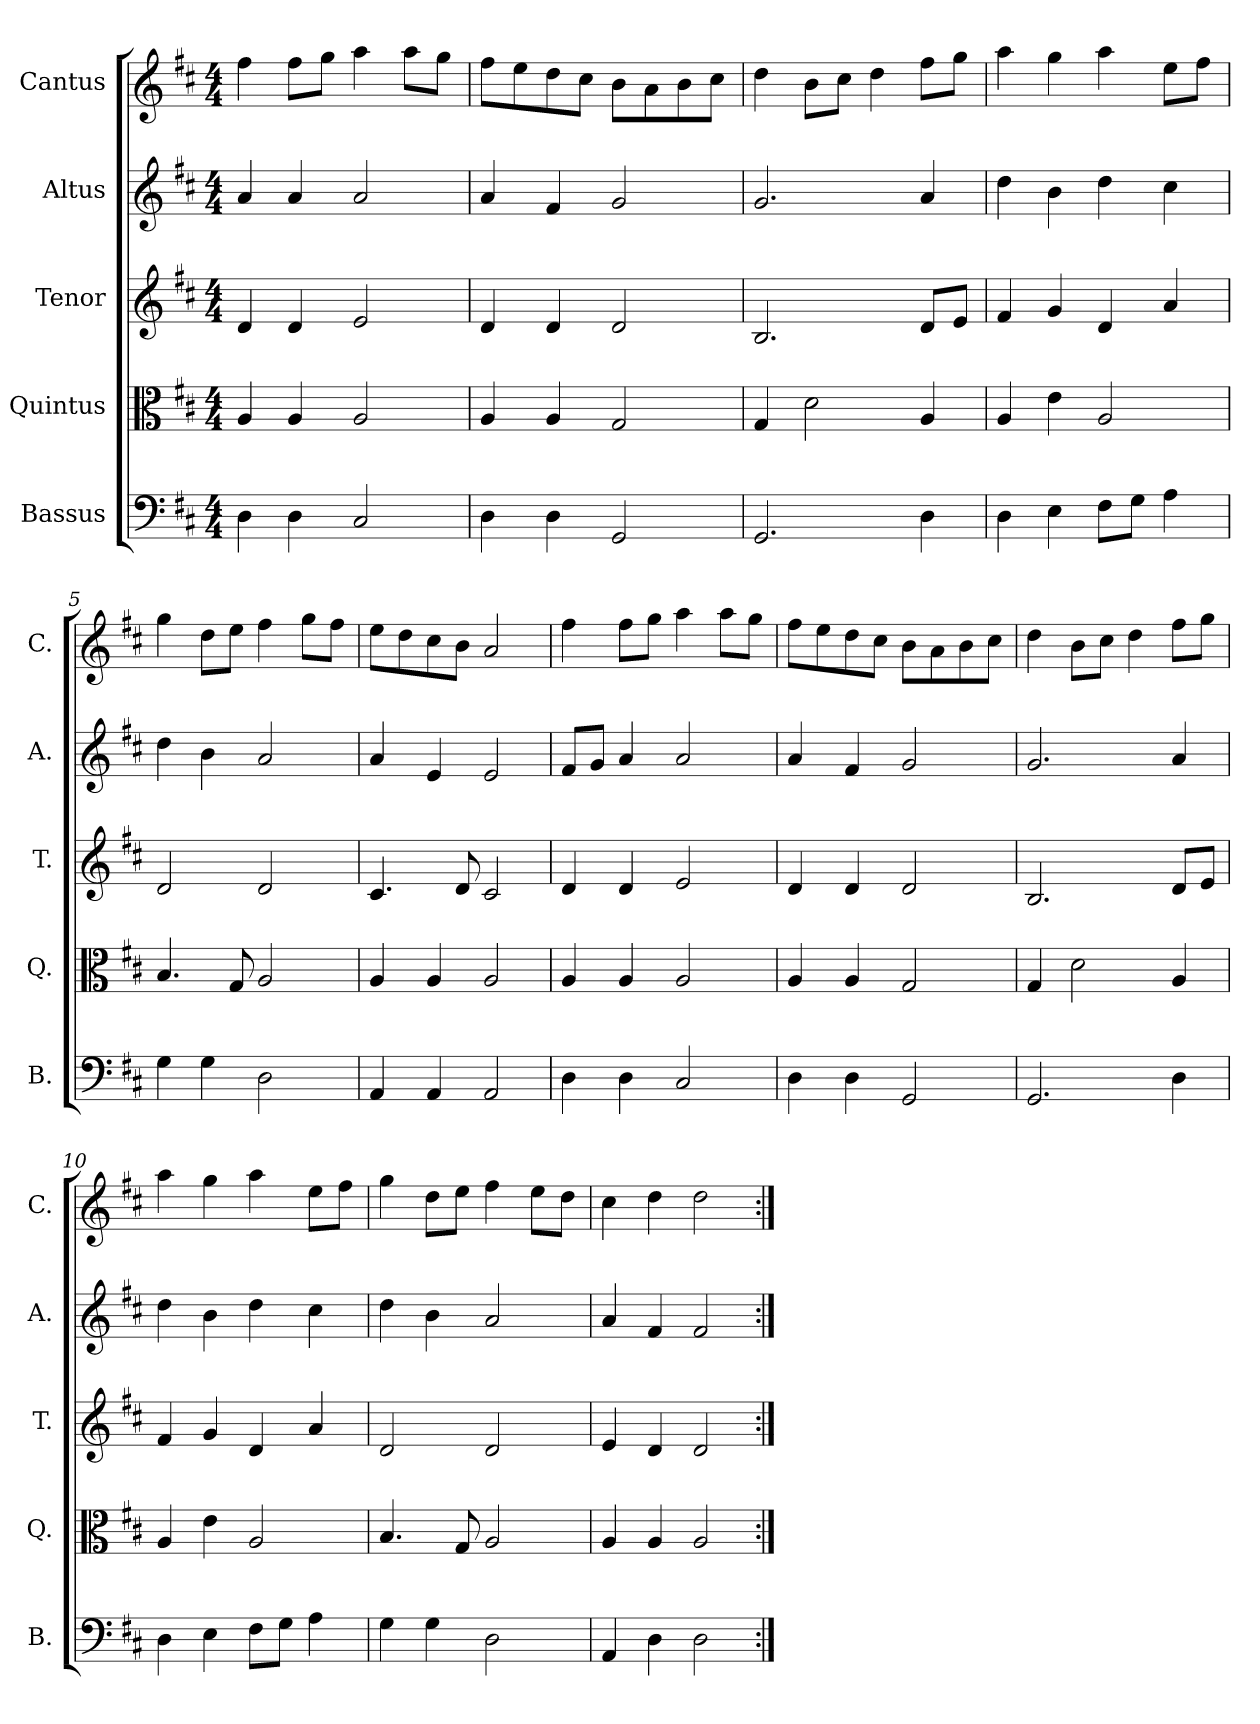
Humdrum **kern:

**kern	**kern	**kern	**kern	**kern
*part5	*part4	*part3	*part2	*part1
*staff5	*staff4	*staff3	*staff2	*staff1
*I"Bassus	*I"Quintus	*I"Tenor	*I"Altus	*I"Cantus
*I'B.	*I'Q.	*I'T.	*I'A.	*I'C.
*clefF4	*clefC3	*clefG2	*clefG2	*clefG2
*k[f#c#]	*k[f#c#]	*k[f#c#]	*k[f#c#]	*k[f#c#]
*D:	*D:	*D:	*D:	*D:
*M4/4	*M4/4	*M4/4	*M4/4	*M4/4
=1	=1	=1	=1	=1
4D\	4A/	4d/	4a/	4ff#\
4D\	4A/	4d/	4a/	8ff#\L
.	.	.	.	8gg\J
2C#/	2A/	2e/	2a/	4aa\
.	.	.	.	8aa\L
.	.	.	.	8gg\J
=2	=2	=2	=2	=2
4D\	4A/	4d/	4a/	8ff#\L
.	.	.	.	8ee\
4D\	4A/	4d/	4f#/	8dd\
.	.	.	.	8cc#\J
2GG/	2G/	2d/	2g/	8b\L
.	.	.	.	8a\
.	.	.	.	8b\
.	.	.	.	8cc#\J
=3	=3	=3	=3	=3
2.GG/	4G/	2.B/	2.g/	4dd\
.	2d\	.	.	8b\L
.	.	.	.	8cc#\J
.	.	.	.	4dd\
4D\	4A/	8d/L	4a/	8ff#\L
.	.	8e/J	.	8gg\J
=4	=4	=4	=4	=4
4D\	4A/	4f#/	4dd\	4aa\
4E\	4e\	4g/	4b\	4gg\
8F#\L	2A/	4d/	4dd\	4aa\
8G\J	.	.	.	.
4A\	.	4a/	4cc#\	8ee\L
.	.	.	.	8ff#\J
=5	=5	=5	=5	=5
4G\	4.B/	2d/	4dd\	4gg\
4G\	.	.	4b\	8dd\L
.	8G/	.	.	8ee\J
2D\	2A/	2d/	2a/	4ff#\
.	.	.	.	8gg\L
.	.	.	.	8ff#\J
=6	=6	=6	=6	=6
4AA/	4A/	4.c#/	4a/	8ee\L
.	.	.	.	8dd\
4AA/	4A/	.	4e/	8cc#\
.	.	8d/	.	8b\J
2AA/	2A/	2c#/	2e/	2a/
!!LO:LB:g=z
=7	=7	=7	=7	=7
4D\	4A/	4d/	8f#/L	4ff#\
.	.	.	8g/J	.
4D\	4A/	4d/	4a/	8ff#\L
.	.	.	.	8gg\J
2C#/	2A/	2e/	2a/	4aa\
.	.	.	.	8aa\L
.	.	.	.	8gg\J
=8	=8	=8	=8	=8
4D\	4A/	4d/	4a/	8ff#\L
.	.	.	.	8ee\
4D\	4A/	4d/	4f#/	8dd\
.	.	.	.	8cc#\J
2GG/	2G/	2d/	2g/	8b\L
.	.	.	.	8a\
.	.	.	.	8b\
.	.	.	.	8cc#\J
=9	=9	=9	=9	=9
2.GG/	4G/	2.B/	2.g/	4dd\
.	2d\	.	.	8b\L
.	.	.	.	8cc#\J
.	.	.	.	4dd\
4D\	4A/	8d/L	4a/	8ff#\L
.	.	8e/J	.	8gg\J
=10	=10	=10	=10	=10
4D\	4A/	4f#/	4dd\	4aa\
4E\	4e\	4g/	4b\	4gg\
8F#\L	2A/	4d/	4dd\	4aa\
8G\J	.	.	.	.
4A\	.	4a/	4cc#\	8ee\L
.	.	.	.	8ff#\J
=11	=11	=11	=11	=11
4G\	4.B/	2d/	4dd\	4gg\
4G\	.	.	4b\	8dd\L
.	8G/	.	.	8ee\J
2D\	2A/	2d/	2a/	4ff#\
.	.	.	.	8ee\L
.	.	.	.	8dd\J
=12	=12	=12	=12	=12
4AA/	4A/	4e/	4a/	4cc#\
4D\	4A/	4d/	4f#/	4dd\
2D\	2A/	2d/	2f#/	2dd\
=:|!	=:|!	=:|!	=:|!	=:|!
*-	*-	*-	*-	*-
